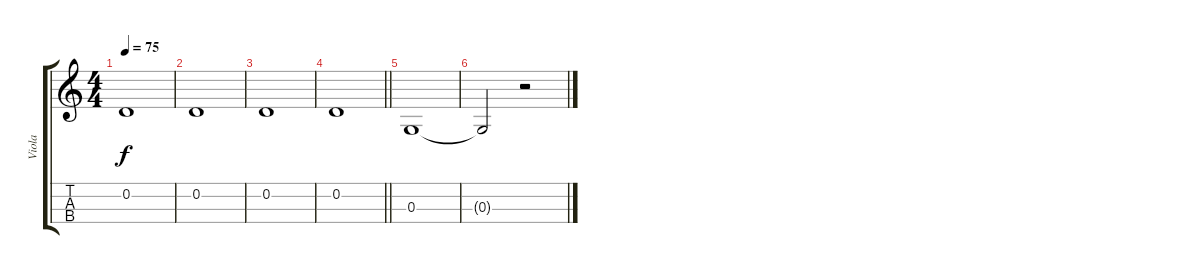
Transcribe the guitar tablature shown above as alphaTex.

\track ("Viola" "Viola") {instrument stringensemble1}
\staff {score tabs}
\tuning (A4 D4 G3 C3) {hide}
\ts (4 4)
\tempo 75
\clef g2
\ks c
0.2.1{dy f} |
0.2.1 |
0.2.1 |
\barLineRight lightlight
0.2.1 |
0.3.1 |
0.3{t}.2 r.2
